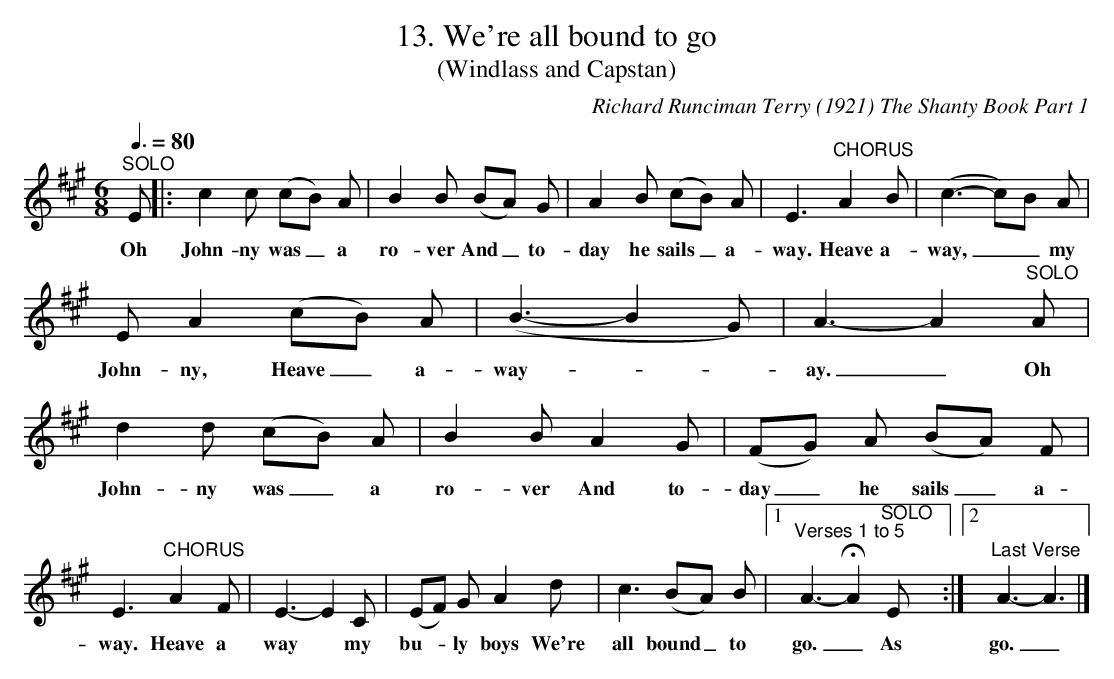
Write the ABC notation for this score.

X:1
T:13. We're all bound to go
T:(Windlass and Capstan)
C:Richard Runciman Terry (1921) The Shanty Book Part 1
L:1/8
Q:3/8=80
M:6/8
K:A
"^SOLO" E |: c2 c (cB) A | B2 B (BA) G | A2 B (cB) A | E3"^CHORUS" A2 B | (c3- c)B A |$
w: Oh|John- ny was_ a|ro- ver And_ to-|day he sails_ a-|way. Heave a-|way, _ _ my|
E A2 (cB) A | (B3- B2 G) | A3- A2"^SOLO" A | d2 d (cB) A | B2 B A2 G | (FG) A (BA) F |$
w: John- ny, Heave_ a-|way- * *|ay. _ Oh|John- ny was_ a|ro- ver And to-|day_ he sails_ a-|
E3"^CHORUS" A2 F | E3- E2 C | (EF) G A2 d | c3 (BA) B |1
w: way. Heave a|way * my|bu- * ly boys We're|all bound_ to|
"^Verses 1 to 5" A3- !fermata!A2"^SOLO" E :|2"^Last Verse" A3- A3 |]
w: go._ As|go._|
